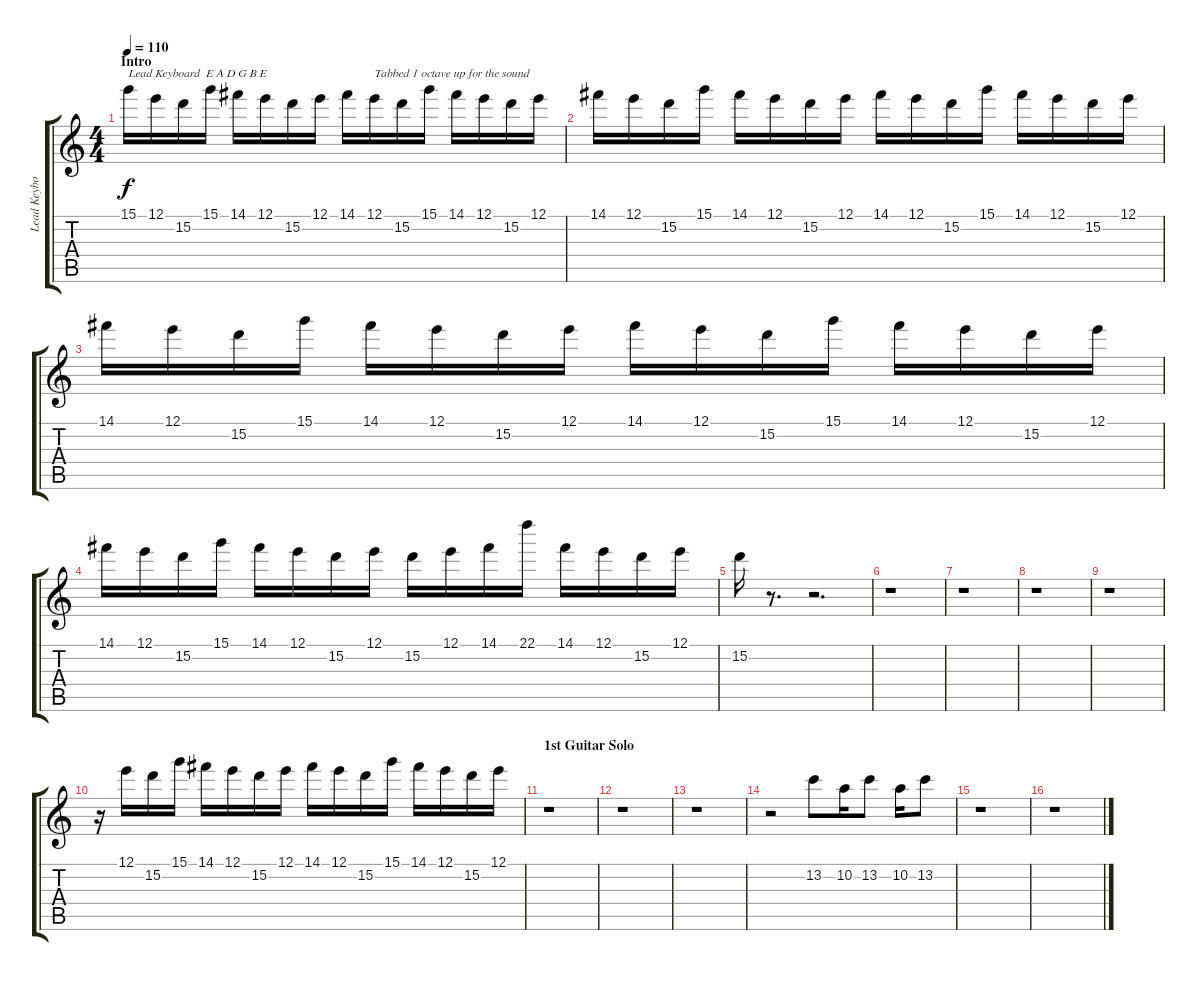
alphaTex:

\track ("Lead Keyboard" "Lead Keybo") {instrument pad1newage}
\staff {score tabs}
\tuning (E5 B4 G4 D4 A3 E3) {hide}
\ts (4 4)
\section ("" "Intro")
\tempo 110
\clef g2
\ks c
15.1.16{txt "Lead Keyboard  E A D G B E" dy f instrument pad1newage} 12.1.16 15.2.16 15.1.16 14.1.16 12.1.16 15.2.16 12.1.16 14.1.16 12.1.16{txt "Tabbed 1 octave up for the sound"} 15.2.16 15.1.16 14.1.16 12.1.16 15.2.16 12.1.16 |
14.1.16 12.1.16 15.2.16 15.1.16 14.1.16 12.1.16 15.2.16 12.1.16 14.1.16 12.1.16 15.2.16 15.1.16 14.1.16 12.1.16 15.2.16 12.1.16 |
14.1.16 12.1.16 15.2.16 15.1.16 14.1.16 12.1.16 15.2.16 12.1.16 14.1.16 12.1.16 15.2.16 15.1.16 14.1.16 12.1.16 15.2.16 12.1.16 |
14.1.16 12.1.16 15.2.16 15.1.16 14.1.16 12.1.16 15.2.16 12.1.16 15.2.16 12.1.16 14.1.16 22.1.16 14.1.16 12.1.16 15.2.16 12.1.16 |
15.2.16 r.8{d} r.2{d} |
r.1 |
r.1 |
r.1 |
r.1 |
r.16 12.1.16 15.2.16 15.1.16 14.1.16 12.1.16 15.2.16 12.1.16 14.1.16 12.1.16 15.2.16 15.1.16 14.1.16 12.1.16 15.2.16 12.1.16 |
\section ("" "1st Guitar Solo")
r.1 |
r.1 |
r.1 |
r.2 13.2.8 10.2.16 13.2.8 10.2.16 13.2.8 |
r.1 |
r.1
